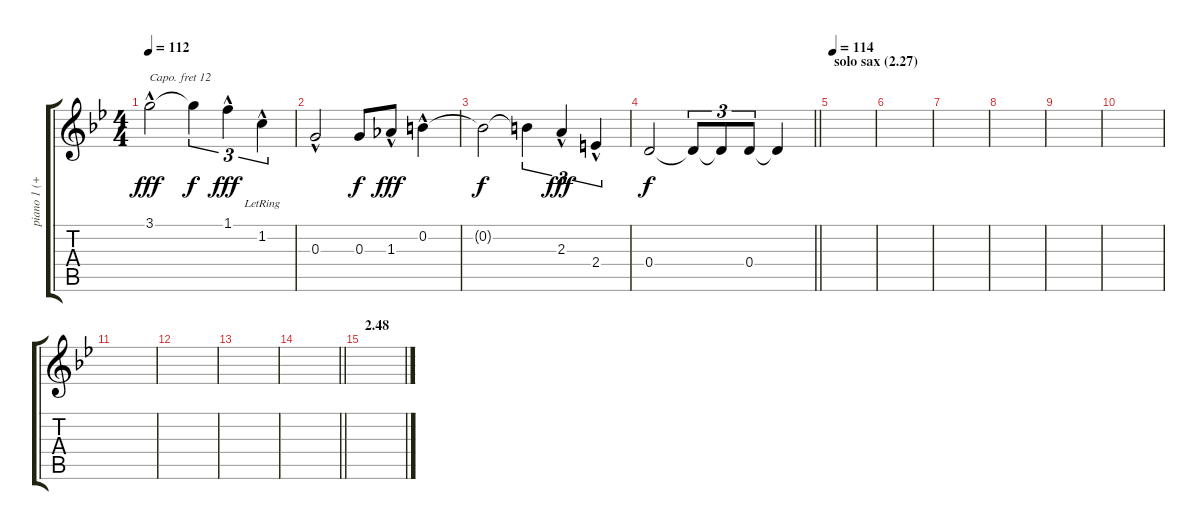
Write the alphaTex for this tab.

\track ("piano 1 (+12)" "piano 1 (+") {instrument acousticgrandpiano}
\staff {score tabs}
\capo 12
\tuning (E4 B3 G3 D3 A2 E2) {hide}
\ts (4 4)
\tempo 112
\clef g2
\ks bb
3.1{hac}.2{dy fff} 3.1{t}.4{tu (3 2) dy f} 1.1{hac}.4{tu (3 2) dy fff} 1.2{hac lr}.4{tu (3 2)} |
0.3{hac}.2 0.3.8{dy f} 1.3{hac}.8{dy fff} 0.2{hac}.4 |
0.2{t}.2{dy f} 0.2{t}.4{tu (3 2)} 2.3{hac}.4{tu (3 2) dy fff} 2.4{hac}.4{tu (3 2)} |
\barLineRight lightlight
0.4.2{dy f} 0.4{t}.8{tu (3 2)} 0.4{t}.8{tu (3 2)} 0.4.8{tu (3 2)} 0.4{t}.4 |
\section ("" "solo sax (2.27)")
\tempo 114
|
|
|
|
|
|
|
|
|
\barLineRight lightlight
|
\section ("" "2.48")
